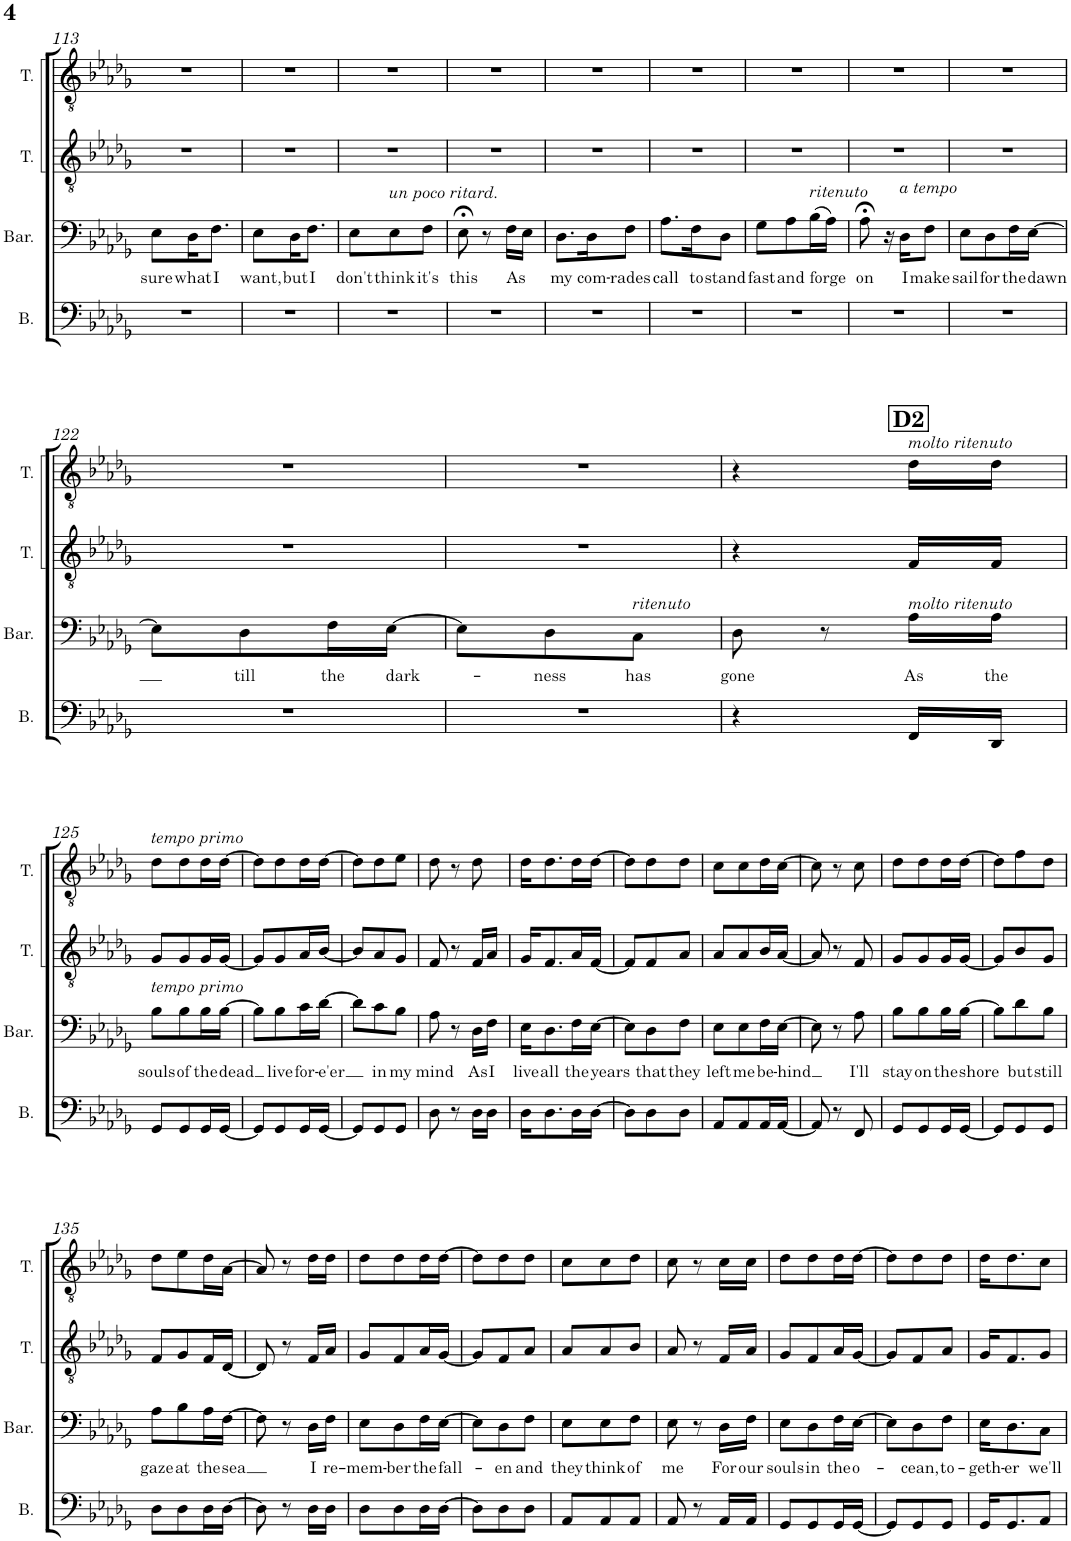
**kern	**kern	**text	**kern	**kern
*part4	*part3	*part3	*part2	*part1
*staff4	*staff3	*staff3	*staff2	*staff1
*I"Bass	*I"Bariton	*	*I"Tenor	*I"Tenor
*I'B.	*I'Bar.	*	*I'T.	*I'T.
!!LO:PB:g=z
*clefF4	*clefF4	*	*clefGv2	*clefGv2
*k[b-e-a-d-g-]	*k[b-e-a-d-g-]	*	*k[b-e-a-d-g-]	*k[b-e-a-d-g-]
*M3/8	*M3/8	*	*M3/8	*M3/8
=113	=113	=113	=113	=113
!	!	!LO:LY:b	!	!
4.r	8E-\L	sure	4.r	4.r
!	!	!LO:LY:b	!	!
.	16D-\K	what	.	.
!	!	!LO:LY:b	!	!
.	8.F\J	I	.	.
=114	=114	=114	=114	=114
!	!	!LO:LY:b	!	!
4.r	8E-\L	want,	4.r	4.r
!	!	!LO:LY:b	!	!
.	16D-\K	but	.	.
!	!	!LO:LY:b	!	!
.	8.F\J	I	.	.
=115	=115	=115	=115	=115
!	!	!LO:LY:b	!	!
4.r	8E-\L	don't	4.r	4.r
!	!LO:TX:a:i:t=un poco ritard.	!	!	!
!	!	!LO:LY:b	!	!
.	8E-\	think	.	.
!	!	!LO:LY:b	!	!
.	8F\J	it's	.	.
=116	=116	=116	=116	=116
!	!	!LO:LY:b	!	!
4.r	8E-;<\	this	4.r	4.r
.	8r	.	.	.
!	!	!LO:LY:b	!	!
.	16F\LL	As	.	.
.	16E-\JJ	.	.	.
=117	=117	=117	=117	=117
!	!	!LO:LY:b	!	!
4.r	8.D-\L	my	4.r	4.r
!	!	!LO:LY:b	!	!
.	16D-\K	com-	.	.
!	!	!LO:LY:b	!	!
.	8F\J	-rades	.	.
=118	=118	=118	=118	=118
!	!	!LO:LY:b	!	!
4.r	8.A-\L	call	4.r	4.r
!	!	!LO:LY:b	!	!
.	16F\K	to	.	.
!	!	!LO:LY:b	!	!
.	8D-\J	stand	.	.
=119	=119	=119	=119	=119
!	!	!LO:LY:b	!	!
4.r	8G-\L	fast	4.r	4.r
!	!	!LO:LY:b	!	!
.	8A-\	and	.	.
!	!LO:TX:a:i:t=ritenuto	!	!	!
!	!	!LO:LY:b	!	!
.	(16B-\L	forge	.	.
.	16A-\JJ)	.	.	.
=120	=120	=120	=120	=120
!	!	!LO:LY:b	!	!
4.r	8A-;<\	on	4.r	4.r
.	16r	.	.	.
!	!LO:TX:a:i:t=a tempo	!	!	!
!	!	!LO:LY:b	!	!
.	16D-\KL	I	.	.
!	!	!LO:LY:b	!	!
.	8F\J	make	.	.
=121	=121	=121	=121	=121
!	!	!LO:LY:b	!	!
4.r	8E-\L	sail	4.r	4.r
!	!	!LO:LY:b	!	!
.	8D-\	for	.	.
!	!	!LO:LY:b	!	!
.	16F\L	the	.	.
!	!	!LO:LY:b	!	!
.	[16E-\JJ	dawn	.	.
!!LO:LB:g=z
=122	=122	=122	=122	=122
4.r	8E-\L]	.	4.r	4.r
!	!	!LO:LY:b	!	!
.	8D-\	till	.	.
!	!	!LO:LY:b	!	!
.	16F\L	the	.	.
!	!	!LO:LY:b	!	!
.	[16E-\JJ	dark-	.	.
=123	=123	=123	=123	=123
4.r	8E-\L]	.	4.r	4.r
!	!	!LO:LY:b	!	!
.	8D-\	-ness	.	.
!	!LO:TX:a:i:t=ritenuto	!	!	!
!	!	!LO:LY:b	!	!
.	8C\J	has	.	.
!!LO:REH:place=s1:a:B:cj:fs=14:t=D2:qo=1
=124	=124	=124	=124	=124
!	!	!LO:LY:b	!	!
4r	8D-\	gone	4r	4r
.	8r	.	.	.
!	!	!	!	!LO:TX:a:i:t=molto ritenuto
!	!LO:TX:a:i:t=molto ritenuto	!	!	!
!	!	!LO:LY:b	!	!
16FF/LL	16A-\LL	As	16F/LL	16d-\LL
!	!	!LO:LY:b	!	!
16DD-/JJ	16A-\JJ	the	16F/JJ	16d-\JJ
!!LO:LB:g=z
=125	=125	=125	=125	=125
!	!	!	!	!LO:TX:a:i:t=tempo primo
!	!LO:TX:a:i:t=tempo primo	!	!	!
!	!	!LO:LY:b	!	!
8GG-/L	8B-\L	souls	8G-/L	8d-\L
!	!	!LO:LY:b	!	!
8GG-/	8B-\	of	8G-/	8d-\
!	!	!LO:LY:b	!	!
16GG-/L	16B-\L	the	16G-/L	16d-\L
!	!	!LO:LY:b	!	!
[16GG-/JJ	[16B-\JJ	dead	[16G-/JJ	[16d-\JJ
=126	=126	=126	=126	=126
8GG-/L]	8B-\L]	.	8G-/L]	8d-\L]
!	!	!LO:LY:b	!	!
8GG-/	8B-\	live	8G-/	8d-\
!	!	!LO:LY:b	!	!
16GG-/L	16c\L	for-	16A-/L	16d-\L
!	!	!LO:LY:b	!	!
[16GG-/JJ	[16d-\JJ	-e'er	[16B-/JJ	[16d-\JJ
=127	=127	=127	=127	=127
8GG-/L]	8d-\L]	.	8B-/L]	8d-\L]
!	!	!LO:LY:b	!	!
8GG-/	8c\	in	8A-/	8d-\
!	!	!LO:LY:b	!	!
8GG-/J	8B-\J	my	8G-/J	8e-\J
=128	=128	=128	=128	=128
!	!	!LO:LY:b	!	!
8D-\	8A-\	mind	8F/	8d-\
8r	8r	.	8r	8r
!	!	!LO:LY:b	!	!
16D-\LL	16D-\LL	As	16F/LL	8d-\
!	!	!LO:LY:b	!	!
16D-\JJ	16F\JJ	I	16A-/JJ	.
=129	=129	=129	=129	=129
!	!	!LO:LY:b	!	!
16D-\KL	16E-\KL	live	16G-/KL	16d-\KL
!	!	!LO:LY:b	!	!
8.D-\	8.D-\	all	8.F/	8.d-\
!	!	!LO:LY:b	!	!
16D-\L	16F\L	the	16A-/L	16d-\L
!	!	!LO:LY:b	!	!
[16D-\JJ	[16E-\JJ	years	[16F/JJ	[16d-\JJ
=130	=130	=130	=130	=130
8D-\L]	8E-\L]	.	8F/L]	8d-\L]
!	!	!LO:LY:b	!	!
8D-\	8D-\	that	8F/	8d-\
!	!	!LO:LY:b	!	!
8D-\J	8F\J	they	8A-/J	8d-\J
=131	=131	=131	=131	=131
!	!	!LO:LY:b	!	!
8AA-/L	8E-\L	left	8A-/L	8c\L
!	!	!LO:LY:b	!	!
8AA-/	8E-\	me	8A-/	8c\
!	!	!LO:LY:b	!	!
16AA-/L	16F\L	be-	16B-/L	16d-\L
!	!	!LO:LY:b	!	!
[16AA-/JJ	[16E-\JJ	-hind	[16A-/JJ	[16c\JJ
=132	=132	=132	=132	=132
8AA-/]	8E-\]	.	8A-/]	8c\]
8r	8r	.	8r	8r
!	!	!LO:LY:b	!	!
8FF/	8A-\	I'll	8F/	8c\
=133	=133	=133	=133	=133
!	!	!LO:LY:b	!	!
8GG-/L	8B-\L	stay	8G-/L	8d-\L
!	!	!LO:LY:b	!	!
8GG-/	8B-\	on	8G-/	8d-\
!	!	!LO:LY:b	!	!
16GG-/L	16B-\L	the	16G-/L	16d-\L
!	!	!LO:LY:b	!	!
[16GG-/JJ	[16B-\JJ	shore	[16G-/JJ	[16d-\JJ
=134	=134	=134	=134	=134
8GG-/L]	8B-\L]	.	8G-/L]	8d-\L]
!	!	!LO:LY:b	!	!
8GG-/	8d-\	but	8B-/	8f\
!	!	!LO:LY:b	!	!
8GG-/J	8B-\J	still	8G-/J	8d-\J
!!LO:LB:g=z
=135	=135	=135	=135	=135
!	!	!LO:LY:b	!	!
8D-\L	8A-\L	gaze	8F/L	8d-\L
!	!	!LO:LY:b	!	!
8D-\	8B-\	at	8G-/	8e-\
!	!	!LO:LY:b	!	!
16D-\L	16A-\L	the	16F/L	16d-\L
!	!	!LO:LY:b	!	!
[16D-\JJ	[16F\JJ	sea	[16D-/JJ	[16A-\JJ
=136	=136	=136	=136	=136
8D-\]	8F\]	.	8D-/]	8A-/]
8r	8r	.	8r	8r
!	!	!LO:LY:b	!	!
16D-\LL	16D-\LL	I	16F/LL	16d-\LL
!	!	!LO:LY:b	!	!
16D-\JJ	16F\JJ	re-	16A-/JJ	16d-\JJ
=137	=137	=137	=137	=137
!	!	!LO:LY:b	!	!
8D-\L	8E-\L	-mem-	8G-/L	8d-\L
!	!	!LO:LY:b	!	!
8D-\	8D-\	-ber	8F/	8d-\
!	!	!LO:LY:b	!	!
16D-\L	16F\L	the	16A-/L	16d-\L
!	!	!LO:LY:b	!	!
[16D-\JJ	[16E-\JJ	fall-	[16G-/JJ	[16d-\JJ
=138	=138	=138	=138	=138
8D-\L]	8E-\L]	.	8G-/L]	8d-\L]
!	!	!LO:LY:b	!	!
8D-\	8D-\	-en	8F/	8d-\
!	!	!LO:LY:b	!	!
8D-\J	8F\J	and	8A-/J	8d-\J
=139	=139	=139	=139	=139
!	!	!LO:LY:b	!	!
8AA-/L	8E-\L	they	8A-/L	8c\L
!	!	!LO:LY:b	!	!
8AA-/	8E-\	think	8A-/	8c\
!	!	!LO:LY:b	!	!
8AA-/J	8F\J	of	8B-/J	8d-\J
=140	=140	=140	=140	=140
!	!	!LO:LY:b	!	!
8AA-/	8E-\	me	8A-/	8c\
8r	8r	.	8r	8r
!	!	!LO:LY:b	!	!
16AA-/LL	16D-\LL	For	16F/LL	16c\LL
!	!	!LO:LY:b	!	!
16AA-/JJ	16F\JJ	our	16A-/JJ	16c\JJ
=141	=141	=141	=141	=141
!	!	!LO:LY:b	!	!
8GG-/L	8E-\L	souls	8G-/L	8d-\L
!	!	!LO:LY:b	!	!
8GG-/	8D-\	in	8F/	8d-\
!	!	!LO:LY:b	!	!
16GG-/L	16F\L	the	16A-/L	16d-\L
!	!	!LO:LY:b	!	!
[16GG-/JJ	[16E-\JJ	o-	[16G-/JJ	[16d-\JJ
=142	=142	=142	=142	=142
8GG-/L]	8E-\L]	.	8G-/L]	8d-\L]
!	!	!LO:LY:b	!	!
8GG-/	8D-\	-cean,	8F/	8d-\
!	!	!LO:LY:b	!	!
8GG-/J	8F\J	to-	8A-/J	8d-\J
=143	=143	=143	=143	=143
!	!	!LO:LY:b	!	!
16GG-/KL	16E-\KL	-geth-	16G-/KL	16d-\KL
!	!	!LO:LY:b	!	!
8.GG-/	8.D-\	-er	8.F/	8.d-\
!	!	!LO:LY:b	!	!
8AA-/J	8C\J	we'll	8G-/J	8c\J
=	=	=	=	=
*-	*-	*-	*-	*-
